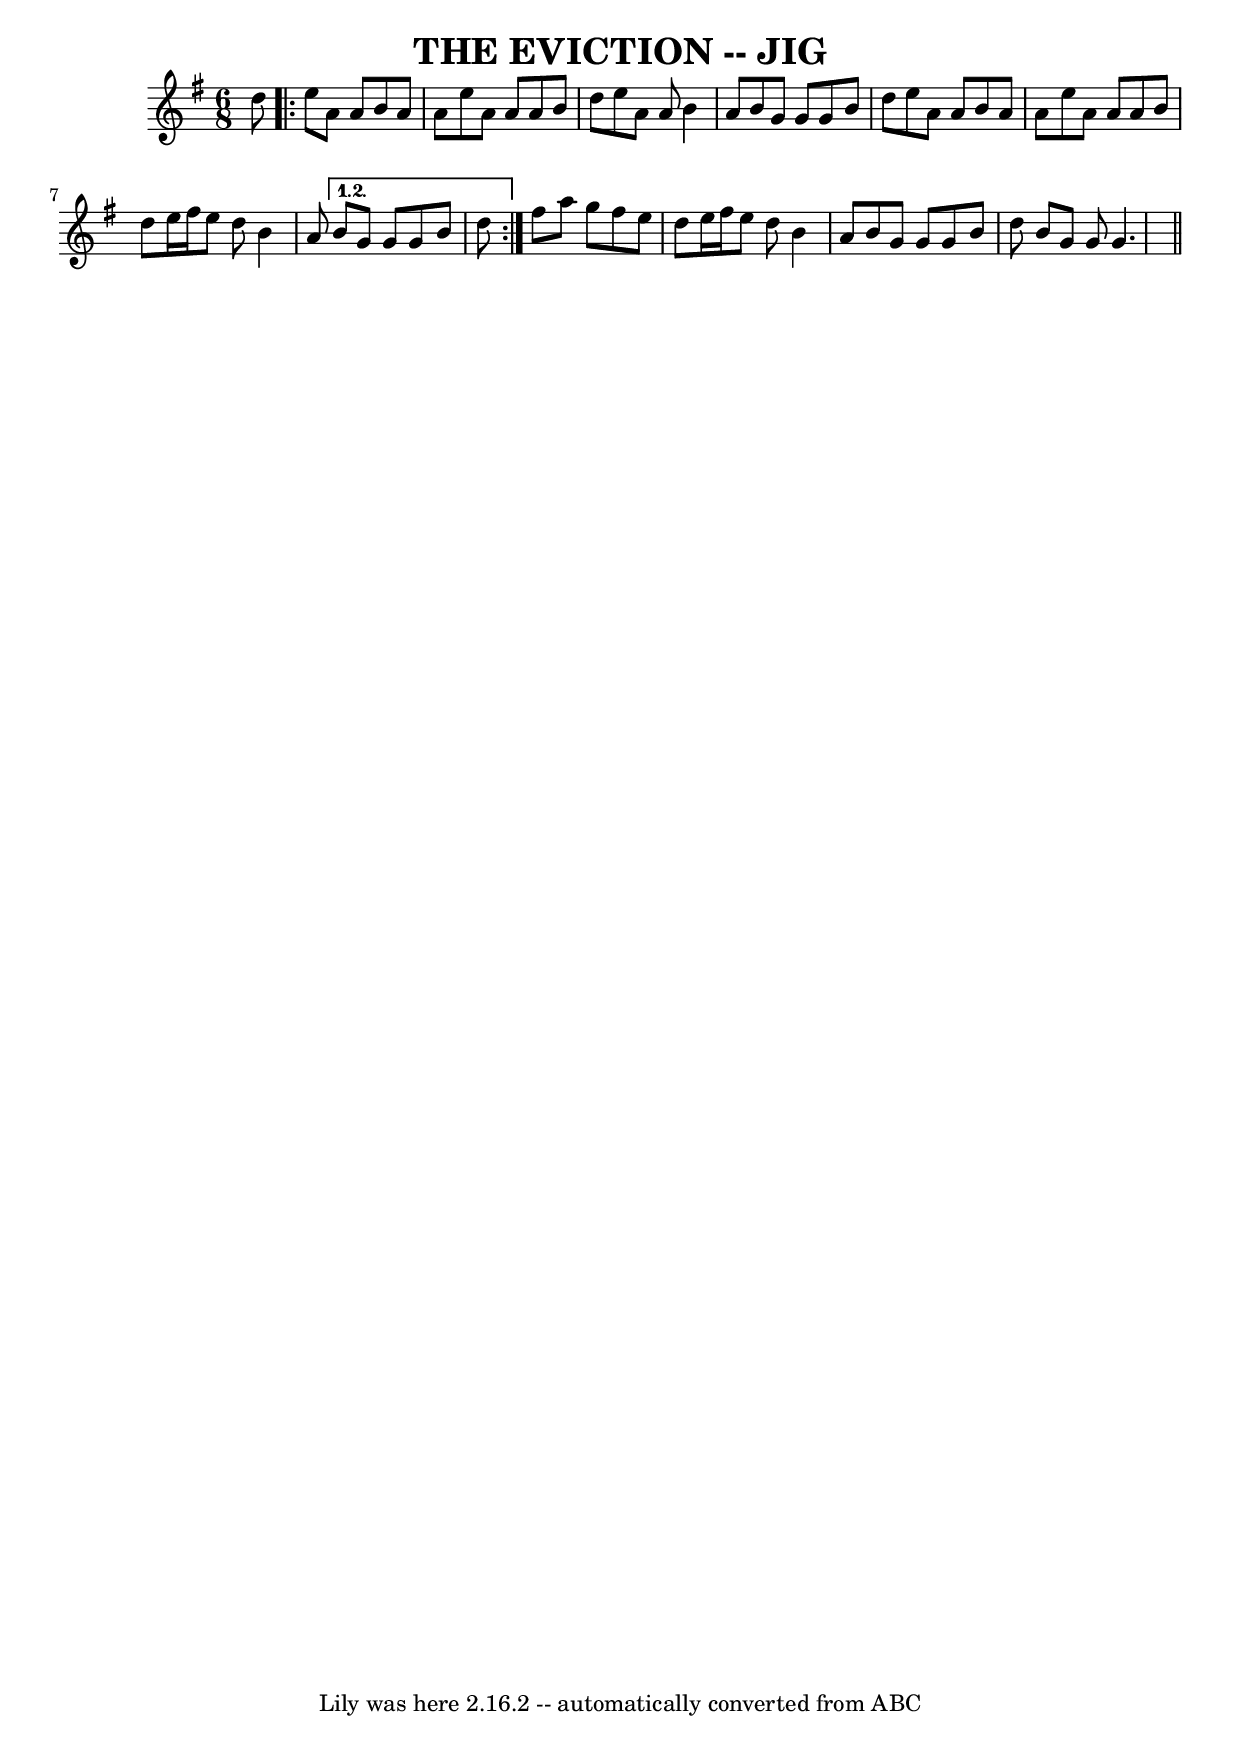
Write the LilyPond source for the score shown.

\version "2.16.2"
\include "Mammoth.ily"
\header {
  %% book = "Ryan's Mammoth Collection, p104"
  crossRefNumber = "1"
  footnotes = "\\\\\"Scat:ter the Mud\" in CRE 1.\\\\\"The Maids of Tramore\" Roche"
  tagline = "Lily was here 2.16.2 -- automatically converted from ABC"
  title = "THE EVICTION -- JIG"

}
voicedefault =  {


  \time 6/8 
  \key g \major
  d''8    
  \repeat volta 2 {
    e''8 a'8 a'8 b'8 
    a'8 a'8    |
    e''8 a'8 a'8 a'8 b'8 d''8    
    |
    e''8 a'8 a'8 b'4 a'8    |
    b'8 g'8 g'8    
    g'8 b'8 d''8    |
    e''8 a'8 a'8 b'8 a'8 a'8    
    |
    e''8 a'8 a'8 a'8 b'8 d''8    |
    e''16    
    fis''16 e''8 d''8 b'4 a'8    
  } \alternative{{ b'8 g'8 g'8   
		   g'8 b'8 d''8    
		 } 
	       } fis''8 a''8 g''8 fis''8 e''8    
  d''8    |
  e''16 fis''16 e''8 d''8 b'4 a'8    |
  
  b'8 g'8 g'8 g'8 b'8 d''8    \bar ":|" b'8 g'8 g'8    
  g'4.    \bar "||"   

}

\score{
  <<

    \context Staff="default"
    {
      \voicedefault 
      
    }

  >>
  \layout {
    
  }
  \midi {
  }

}
